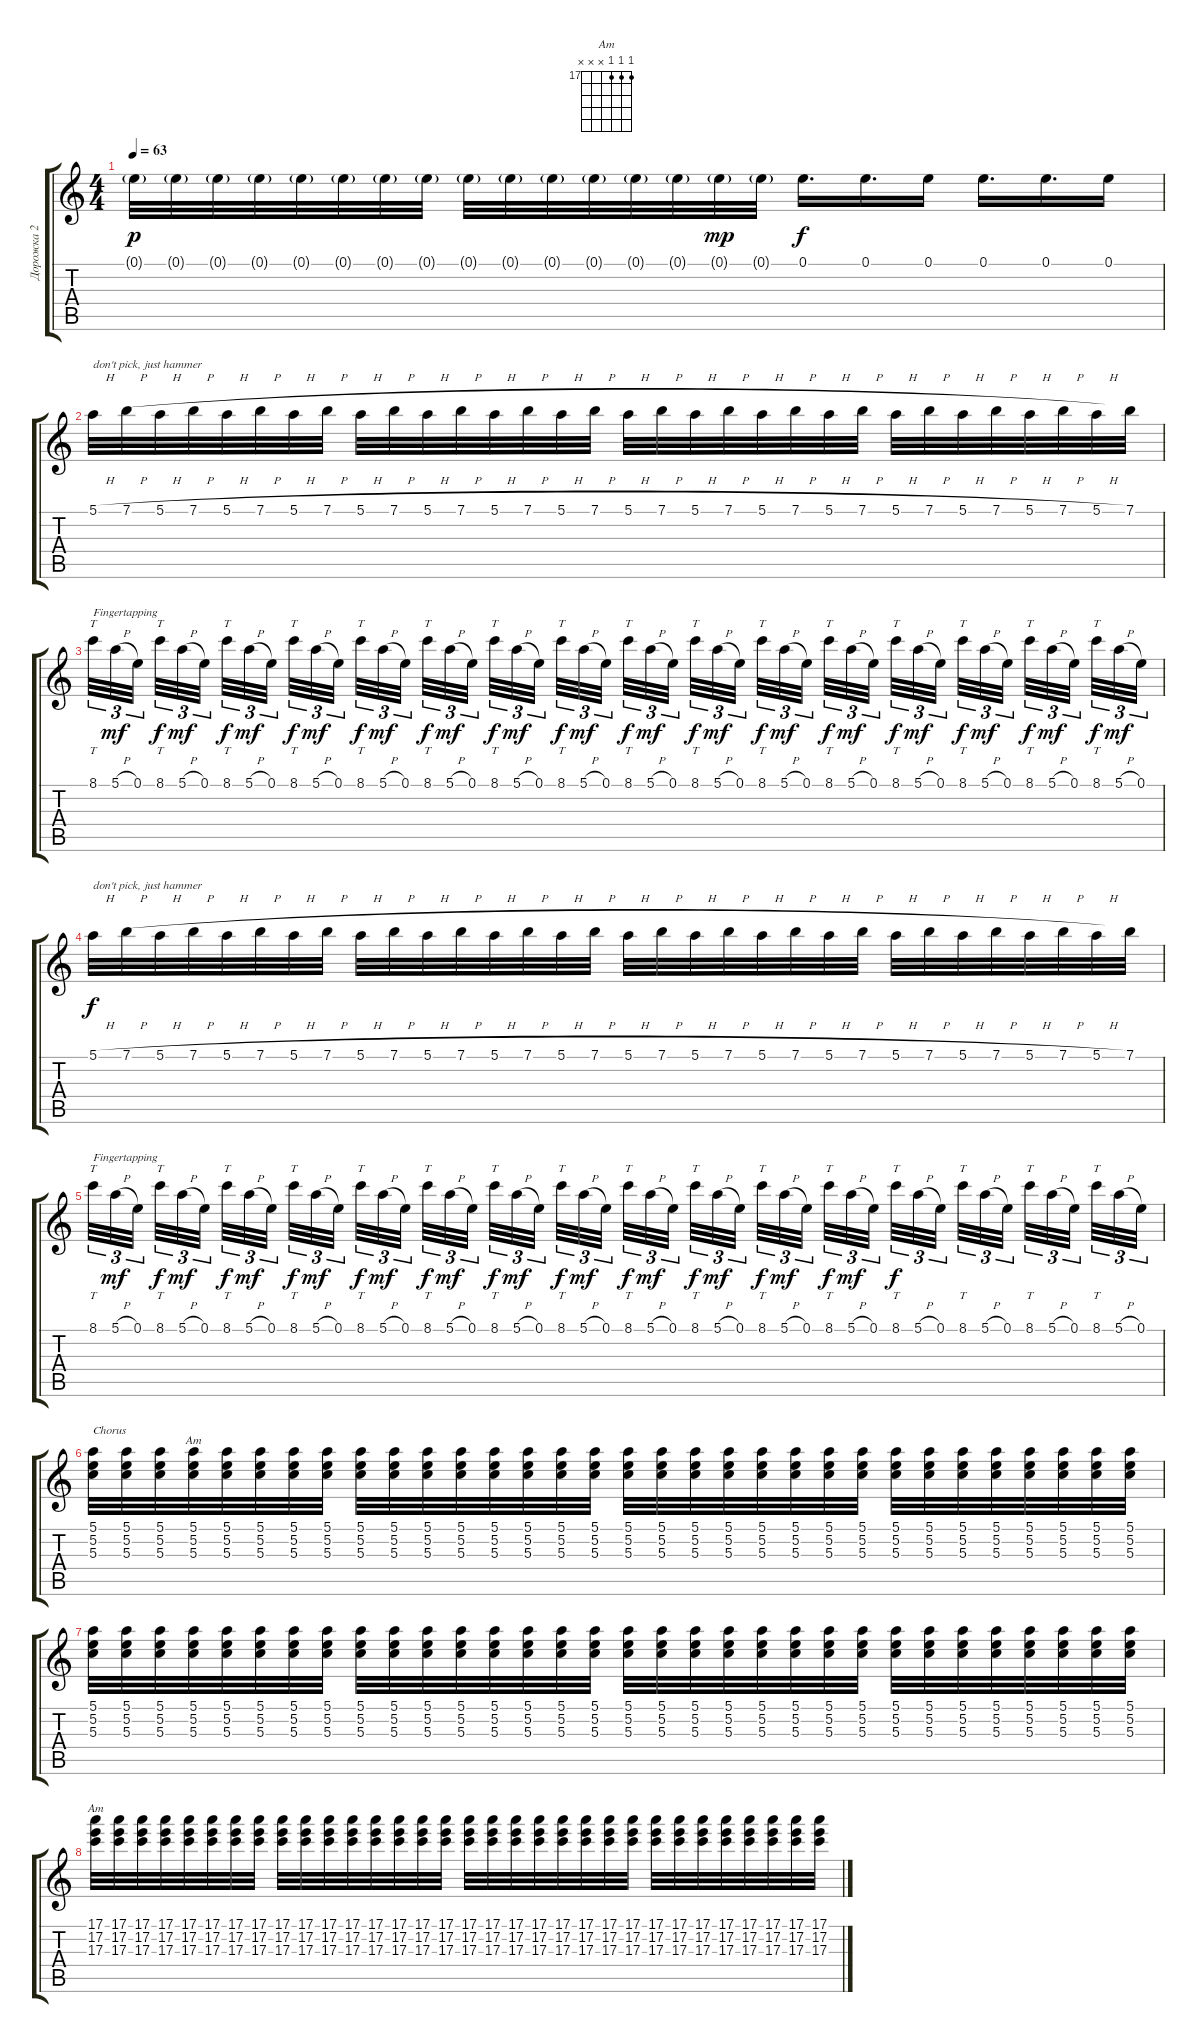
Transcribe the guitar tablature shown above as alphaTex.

\track ("Дорожка 2" "Дорожка 2") {instrument electricguitarjazz}
\staff {score tabs}
\tuning (E4 B3 G3 D3 A2 E2) {hide}
\chord ("Am" 5 5 5 x x x)
\chord ("Am" 17 17 17 x x x) {firstfret 17}
\ts (4 4)
\tempo 63
\clef g2
\ks c
0.1{g}.32{dy p} 0.1{g}.32 0.1{g}.32 0.1{g}.32 0.1{g}.32 0.1{g}.32 0.1{g}.32 0.1{g}.32 0.1{g}.32 0.1{g}.32 0.1{g}.32 0.1{g}.32 0.1{g}.32 0.1{g}.32 0.1{g}.32{dy mp} 0.1{g}.32 0.1.16{d dy f} 0.1.16{d} 0.1.16 0.1.16{d} 0.1.16{d} 0.1.16 |
5.1{h}.32{txt "don't pick, just hammer"} 7.1{h}.32 5.1{h}.32 7.1{h}.32 5.1{h}.32 7.1{h}.32 5.1{h}.32 7.1{h}.32 5.1{h}.32 7.1{h}.32 5.1{h}.32 7.1{h}.32 5.1{h}.32 7.1{h}.32 5.1{h}.32 7.1{h}.32 5.1{h}.32 7.1{h}.32 5.1{h}.32 7.1{h}.32 5.1{h}.32 7.1{h}.32 5.1{h}.32 7.1{h}.32 5.1{h}.32 7.1{h}.32 5.1{h}.32 7.1{h}.32 5.1{h}.32 7.1{h}.32 5.1{h}.32 7.1.32 |
8.1.32{tt tu (3 2) txt "Fingertapping"} 5.1{h}.32{tu (3 2) dy mf} 0.1.32{tu (3 2) beam splitsecondary} 8.1.32{tt tu (3 2) dy f} 5.1{h}.32{tu (3 2) dy mf} 0.1.32{tu (3 2) beam splitsecondary} 8.1.32{tt tu (3 2) dy f} 5.1{h}.32{tu (3 2) dy mf} 0.1.32{tu (3 2) beam splitsecondary} 8.1.32{tt tu (3 2) dy f} 5.1{h}.32{tu (3 2) dy mf} 0.1.32{tu (3 2)} 8.1.32{tt tu (3 2) dy f} 5.1{h}.32{tu (3 2) dy mf} 0.1.32{tu (3 2) beam splitsecondary} 8.1.32{tt tu (3 2) dy f} 5.1{h}.32{tu (3 2) dy mf} 0.1.32{tu (3 2) beam splitsecondary} 8.1.32{tt tu (3 2) dy f} 5.1{h}.32{tu (3 2) dy mf} 0.1.32{tu (3 2) beam splitsecondary} 8.1.32{tt tu (3 2) dy f} 5.1{h}.32{tu (3 2) dy mf} 0.1.32{tu (3 2)} 8.1.32{tt tu (3 2) dy f} 5.1{h}.32{tu (3 2) dy mf} 0.1.32{tu (3 2) beam splitsecondary} 8.1.32{tt tu (3 2) dy f} 5.1{h}.32{tu (3 2) dy mf} 0.1.32{tu (3 2) beam splitsecondary} 8.1.32{tt tu (3 2) dy f} 5.1{h}.32{tu (3 2) dy mf} 0.1.32{tu (3 2) beam splitsecondary} 8.1.32{tt tu (3 2) dy f} 5.1{h}.32{tu (3 2) dy mf} 0.1.32{tu (3 2)} 8.1.32{tt tu (3 2) dy f} 5.1{h}.32{tu (3 2) dy mf} 0.1.32{tu (3 2) beam splitsecondary} 8.1.32{tt tu (3 2) dy f} 5.1{h}.32{tu (3 2) dy mf} 0.1.32{tu (3 2) beam splitsecondary} 8.1.32{tt tu (3 2) dy f} 5.1{h}.32{tu (3 2) dy mf} 0.1.32{tu (3 2) beam splitsecondary} 8.1.32{tt tu (3 2) dy f} 5.1{h}.32{tu (3 2) dy mf} 0.1.32{tu (3 2)} |
5.1{h}.32{txt "don't pick, just hammer" dy f} 7.1{h}.32 5.1{h}.32 7.1{h}.32 5.1{h}.32 7.1{h}.32 5.1{h}.32 7.1{h}.32 5.1{h}.32 7.1{h}.32 5.1{h}.32 7.1{h}.32 5.1{h}.32 7.1{h}.32 5.1{h}.32 7.1{h}.32 5.1{h}.32 7.1{h}.32 5.1{h}.32 7.1{h}.32 5.1{h}.32 7.1{h}.32 5.1{h}.32 7.1{h}.32 5.1{h}.32 7.1{h}.32 5.1{h}.32 7.1{h}.32 5.1{h}.32 7.1{h}.32 5.1{h}.32 7.1.32 |
8.1.32{tt tu (3 2) txt "Fingertapping"} 5.1{h}.32{tu (3 2) dy mf} 0.1.32{tu (3 2) beam splitsecondary} 8.1.32{tt tu (3 2) dy f} 5.1{h}.32{tu (3 2) dy mf} 0.1.32{tu (3 2) beam splitsecondary} 8.1.32{tt tu (3 2) dy f} 5.1{h}.32{tu (3 2) dy mf} 0.1.32{tu (3 2) beam splitsecondary} 8.1.32{tt tu (3 2) dy f} 5.1{h}.32{tu (3 2) dy mf} 0.1.32{tu (3 2)} 8.1.32{tt tu (3 2) dy f} 5.1{h}.32{tu (3 2) dy mf} 0.1.32{tu (3 2) beam splitsecondary} 8.1.32{tt tu (3 2) dy f} 5.1{h}.32{tu (3 2) dy mf} 0.1.32{tu (3 2) beam splitsecondary} 8.1.32{tt tu (3 2) dy f} 5.1{h}.32{tu (3 2) dy mf} 0.1.32{tu (3 2) beam splitsecondary} 8.1.32{tt tu (3 2) dy f} 5.1{h}.32{tu (3 2) dy mf} 0.1.32{tu (3 2)} 8.1.32{tt tu (3 2) dy f} 5.1{h}.32{tu (3 2) dy mf} 0.1.32{tu (3 2) beam splitsecondary} 8.1.32{tt tu (3 2) dy f} 5.1{h}.32{tu (3 2) dy mf} 0.1.32{tu (3 2) beam splitsecondary} 8.1.32{tt tu (3 2) dy f} 5.1{h}.32{tu (3 2) dy mf} 0.1.32{tu (3 2) beam splitsecondary} 8.1.32{tt tu (3 2) dy f} 5.1{h}.32{tu (3 2) dy mf} 0.1.32{tu (3 2)} 8.1.32{tt tu (3 2) dy f} 5.1{h}.32{tu (3 2)} 0.1.32{tu (3 2) beam splitsecondary} 8.1.32{tt tu (3 2)} 5.1{h}.32{tu (3 2)} 0.1.32{tu (3 2) beam splitsecondary} 8.1.32{tt tu (3 2)} 5.1{h}.32{tu (3 2)} 0.1.32{tu (3 2) beam splitsecondary} 8.1.32{tt tu (3 2)} 5.1{h}.32{tu (3 2)} 0.1.32{tu (3 2)} |
(5.1 5.2 5.3).32{txt "Chorus" volume 10 instrument overdrivenguitar} (5.1 5.2 5.3).32 (5.1 5.2 5.3).32 (5.1 5.2 5.3).32{ch "Am"} (5.1 5.2 5.3).32 (5.1 5.2 5.3).32 (5.1 5.2 5.3).32 (5.1 5.2 5.3).32 (5.1 5.2 5.3).32 (5.1 5.2 5.3).32 (5.1 5.2 5.3).32 (5.1 5.2 5.3).32 (5.1 5.2 5.3).32 (5.1 5.2 5.3).32 (5.1 5.2 5.3).32 (5.1 5.2 5.3).32 (5.1 5.2 5.3).32 (5.1 5.2 5.3).32 (5.1 5.2 5.3).32 (5.1 5.2 5.3).32 (5.1 5.2 5.3).32 (5.1 5.2 5.3).32 (5.1 5.2 5.3).32 (5.1 5.2 5.3).32 (5.1 5.2 5.3).32 (5.1 5.2 5.3).32 (5.1 5.2 5.3).32 (5.1 5.2 5.3).32 (5.1 5.2 5.3).32 (5.1 5.2 5.3).32 (5.1 5.2 5.3).32 (5.1 5.2 5.3).32 |
(5.1 5.2 5.3).32 (5.1 5.2 5.3).32 (5.1 5.2 5.3).32 (5.1 5.2 5.3).32 (5.1 5.2 5.3).32 (5.1 5.2 5.3).32 (5.1 5.2 5.3).32 (5.1 5.2 5.3).32 (5.1 5.2 5.3).32 (5.1 5.2 5.3).32 (5.1 5.2 5.3).32 (5.1 5.2 5.3).32 (5.1 5.2 5.3).32 (5.1 5.2 5.3).32 (5.1 5.2 5.3).32 (5.1 5.2 5.3).32 (5.1 5.2 5.3).32 (5.1 5.2 5.3).32 (5.1 5.2 5.3).32 (5.1 5.2 5.3).32 (5.1 5.2 5.3).32 (5.1 5.2 5.3).32 (5.1 5.2 5.3).32 (5.1 5.2 5.3).32 (5.1 5.2 5.3).32 (5.1 5.2 5.3).32 (5.1 5.2 5.3).32 (5.1 5.2 5.3).32 (5.1 5.2 5.3).32 (5.1 5.2 5.3).32 (5.1 5.2 5.3).32 (5.1 5.2 5.3).32 |
(17.1 17.2 17.3).32{ch "Am"} (17.1 17.2 17.3).32 (17.1 17.2 17.3).32 (17.1 17.2 17.3).32 (17.1 17.2 17.3).32 (17.1 17.2 17.3).32 (17.1 17.2 17.3).32 (17.1 17.2 17.3).32 (17.1 17.2 17.3).32 (17.1 17.2 17.3).32 (17.1 17.2 17.3).32 (17.1 17.2 17.3).32 (17.1 17.2 17.3).32 (17.1 17.2 17.3).32 (17.1 17.2 17.3).32 (17.1 17.2 17.3).32 (17.1 17.2 17.3).32 (17.1 17.2 17.3).32 (17.1 17.2 17.3).32 (17.1 17.2 17.3).32 (17.1 17.2 17.3).32 (17.1 17.2 17.3).32 (17.1 17.2 17.3).32 (17.1 17.2 17.3).32 (17.1 17.2 17.3).32 (17.1 17.2 17.3).32 (17.1 17.2 17.3).32 (17.1 17.2 17.3).32 (17.1 17.2 17.3).32 (17.1 17.2 17.3).32 (17.1 17.2 17.3).32 (17.1 17.2 17.3).32
